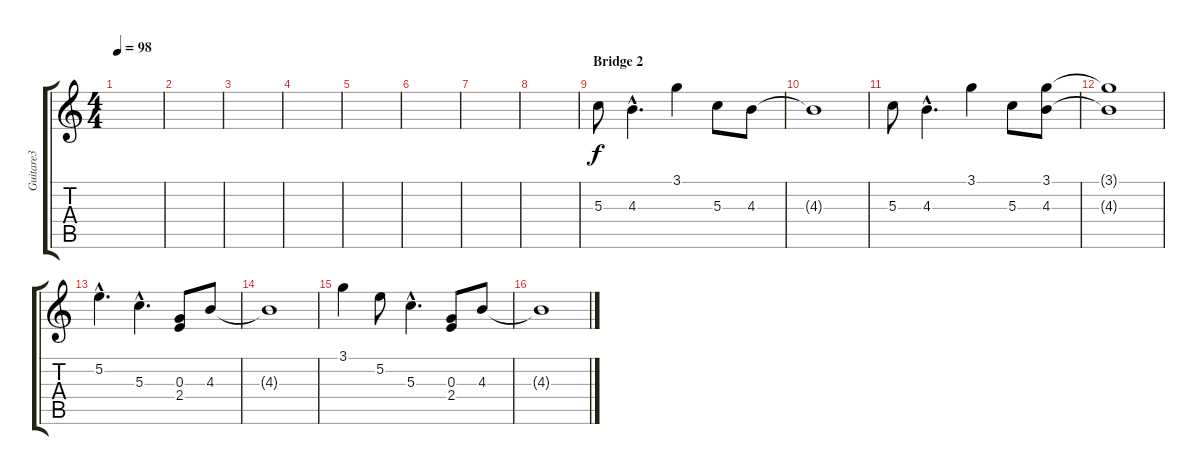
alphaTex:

\track ("Guitare3" "Guitare3") {instrument overdrivenguitar}
\staff {score tabs}
\tuning (E4 B3 G3 D3 A2 E2) {hide}
\ts (4 4)
\tempo 98
\clef g2
\ks c
|
|
|
|
|
|
|
|
\section ("" "Bridge 2")
5.3.8 4.3{hac}.4{d} 3.1.4 5.3.8 4.3.8 |
4.3{t}.1 |
5.3.8 4.3{hac}.4{d} 3.1.4 5.3.8 (3.1 4.3).8 |
(3.1{t} 4.3{t}).1 |
5.2{hac}.4{d} 5.3{hac}.4{d} (0.3 2.4).8 4.3.8 |
4.3{t}.1 |
3.1.4 5.2.8 5.3{hac}.4{d} (0.3 2.4).8 4.3.8 |
4.3{t}.1
